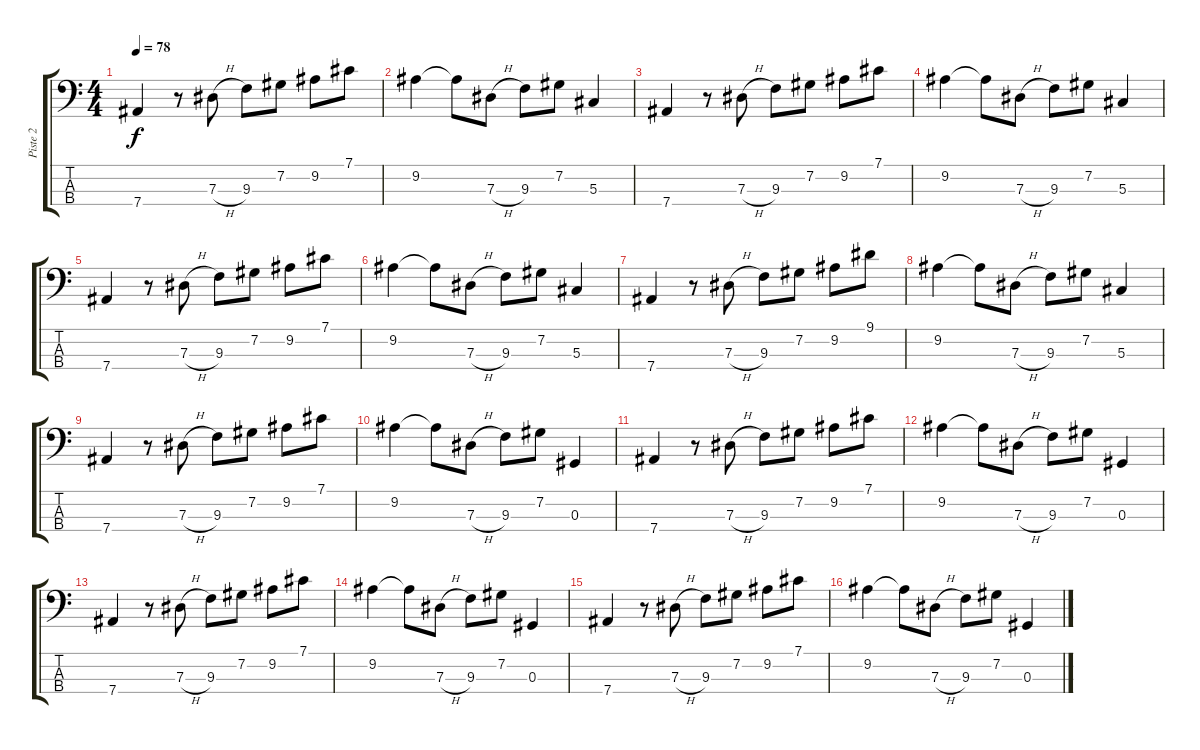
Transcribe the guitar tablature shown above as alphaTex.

\track ("Piste 2" "Piste 2") {instrument electricbassfinger}
\staff {score tabs}
\tuning (Gb2 Db2 Ab1 Eb1) {hide}
\ts (4 4)
\tempo 78
\clef f4
\ks c
7.4.4{dy f} r.8 7.3{h}.8 9.3.8 7.2.8 9.2.8 7.1.8 |
9.2.4 9.2{t}.8 7.3{h}.8 9.3.8 7.2.8 5.3.4 |
7.4.4 r.8 7.3{h}.8 9.3.8 7.2.8 9.2.8 7.1.8 |
9.2.4 9.2{t}.8 7.3{h}.8 9.3.8 7.2.8 5.3.4 |
7.4.4 r.8 7.3{h}.8 9.3.8 7.2.8 9.2.8 7.1.8 |
9.2.4 9.2{t}.8 7.3{h}.8 9.3.8 7.2.8 5.3.4 |
7.4.4 r.8 7.3{h}.8 9.3.8 7.2.8 9.2.8 9.1.8 |
9.2.4 9.2{t}.8 7.3{h}.8 9.3.8 7.2.8 5.3.4 |
7.4.4 r.8 7.3{h}.8 9.3.8 7.2.8 9.2.8 7.1.8 |
9.2.4 9.2{t}.8 7.3{h}.8 9.3.8 7.2.8 0.3.4 |
7.4.4 r.8 7.3{h}.8 9.3.8 7.2.8 9.2.8 7.1.8 |
9.2.4 9.2{t}.8 7.3{h}.8 9.3.8 7.2.8 0.3.4 |
7.4.4 r.8 7.3{h}.8 9.3.8 7.2.8 9.2.8 7.1.8 |
9.2.4 9.2{t}.8 7.3{h}.8 9.3.8 7.2.8 0.3.4 |
7.4.4 r.8 7.3{h}.8 9.3.8 7.2.8 9.2.8 7.1.8 |
9.2.4 9.2{t}.8 7.3{h}.8 9.3.8 7.2.8 0.3.4
